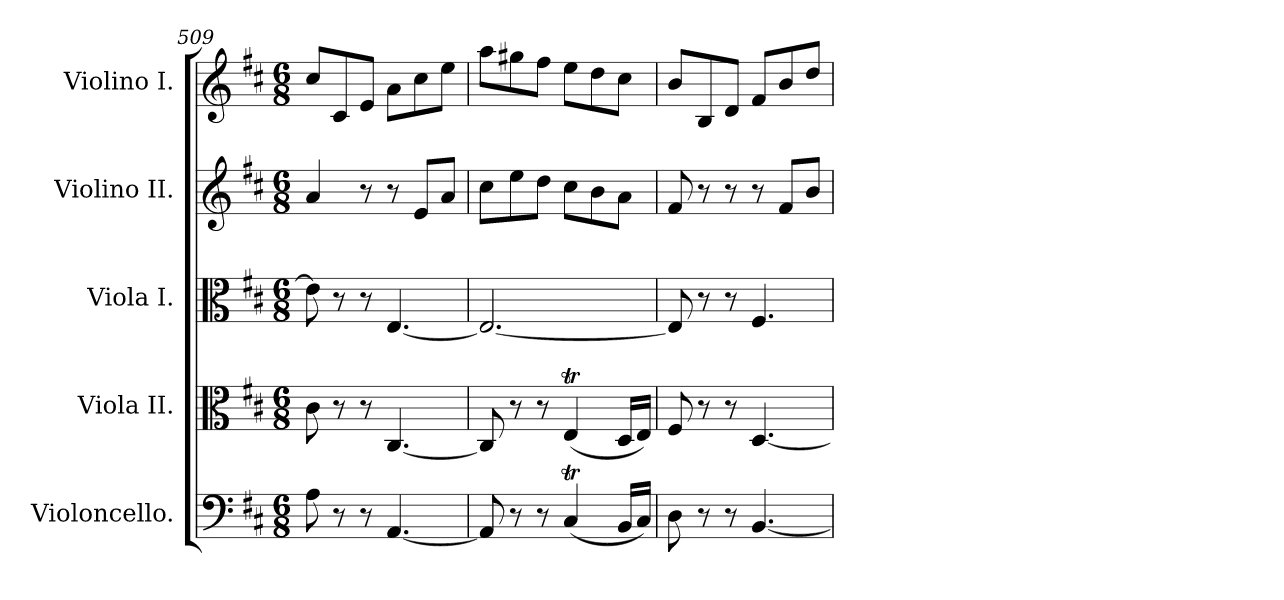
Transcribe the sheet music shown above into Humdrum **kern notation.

**kern	**kern	**kern	**kern	**kern
*part5	*part4	*part3	*part2	*part1
*staff5	*staff4	*staff3	*staff2	*staff1
*I"Violoncello.	*I"Viola II.	*I"Viola I.	*I"Violino II.	*I"Violino I.
*I'Vc	*I'Vla	*I'Vla	*I'Vln	*I'Vln
*clefF4	*clefC3	*clefC3	*clefG2	*clefG2
*k[f#c#]	*k[f#c#]	*k[f#c#]	*k[f#c#]	*k[f#c#]
*M6/8	*M6/8	*M6/8	*M6/8	*M6/8
=509	=509	=509	=509	=509
8A\	8c#\	8e\]	4a/	8cc#/L
8r	8r	8r	.	8c#/
8r	8r	8r	8r	8e/J
[4.AA/	[4.C#/	[4.E/	8r	8a\L
.	.	.	8e/L	8cc#\
.	.	.	8a/J	8ee\J
!!LO:LB:g=z
=510	=510	=510	=510	=510
8AA/]	8C#/]	2.E/_	8cc#\L	8aa\L
8r	8r	.	8ee\	8gg#X\
8r	8r	.	8dd\J	8ff#\J
(<4C#t/	(<4ET/	.	8cc#\L	8ee\L
.	.	.	8b\	8dd\
16BB/LL	16D/LL	.	8a\J	8cc#\J
16C#/JJ)	16E/JJ)	.	.	.
=511	=511	=511	=511	=511
8D\	8F#/	8E/]	8f#/	8b/L
8r	8r	8r	8r	8B/
8r	8r	8r	8r	8d/J
[4.BB/	[4.D/	4.F#/	8r	8f#/L
.	.	.	8f#/L	8b/
.	.	.	8b/J	8dd/J
=	=	=	=	=
*-	*-	*-	*-	*-
